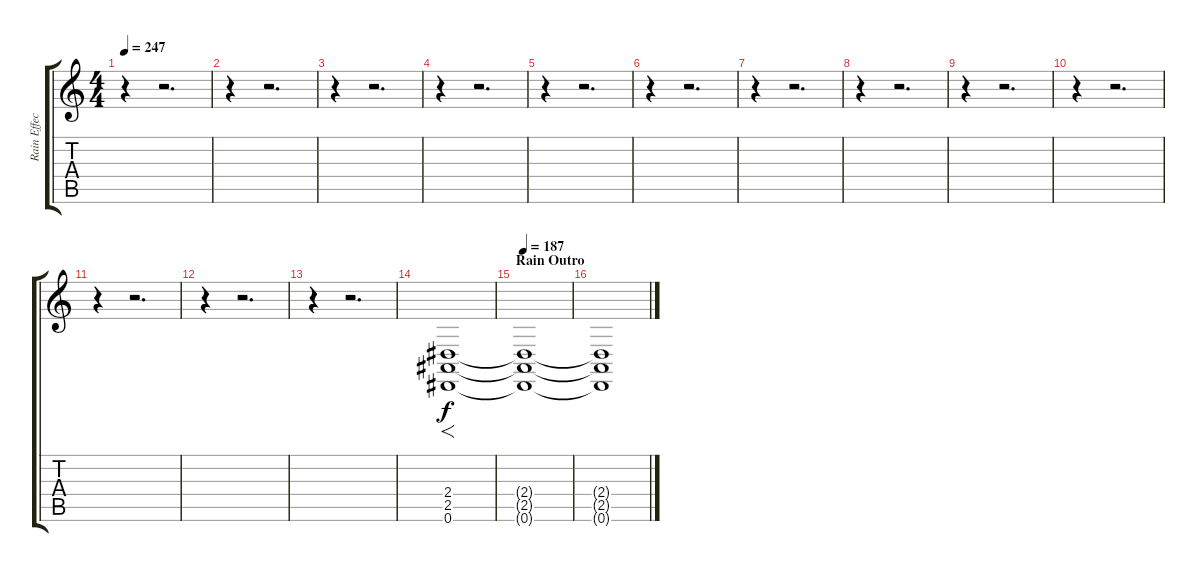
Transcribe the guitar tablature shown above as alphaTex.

\track ("Rain Effect I" "Rain Effec") {instrument applause}
\staff {score tabs}
\tuning (Eb4 Bb3 Gb3 Db3 Ab2 Eb2) {hide}
\ts (4 4)
\tempo 247
\clef g2
\ks c
r.4{dy f} r.2{d} |
r.4 r.2{d} |
r.4 r.2{d} |
r.4 r.2{d} |
r.4 r.2{d} |
r.4 r.2{d} |
r.4 r.2{d} |
r.4 r.2{d} |
r.4 r.2{d} |
r.4 r.2{d} |
r.4 r.2{d} |
r.4 r.2{d} |
r.4 r.2{d} |
(2.4 2.5 0.6).1{f} |
\section ("" "Rain Outro")
\tempo 187
(2.4{t} 2.5{t} 0.6{t}).1 |
(2.4{t} 2.5{t} 0.6{t}).1
